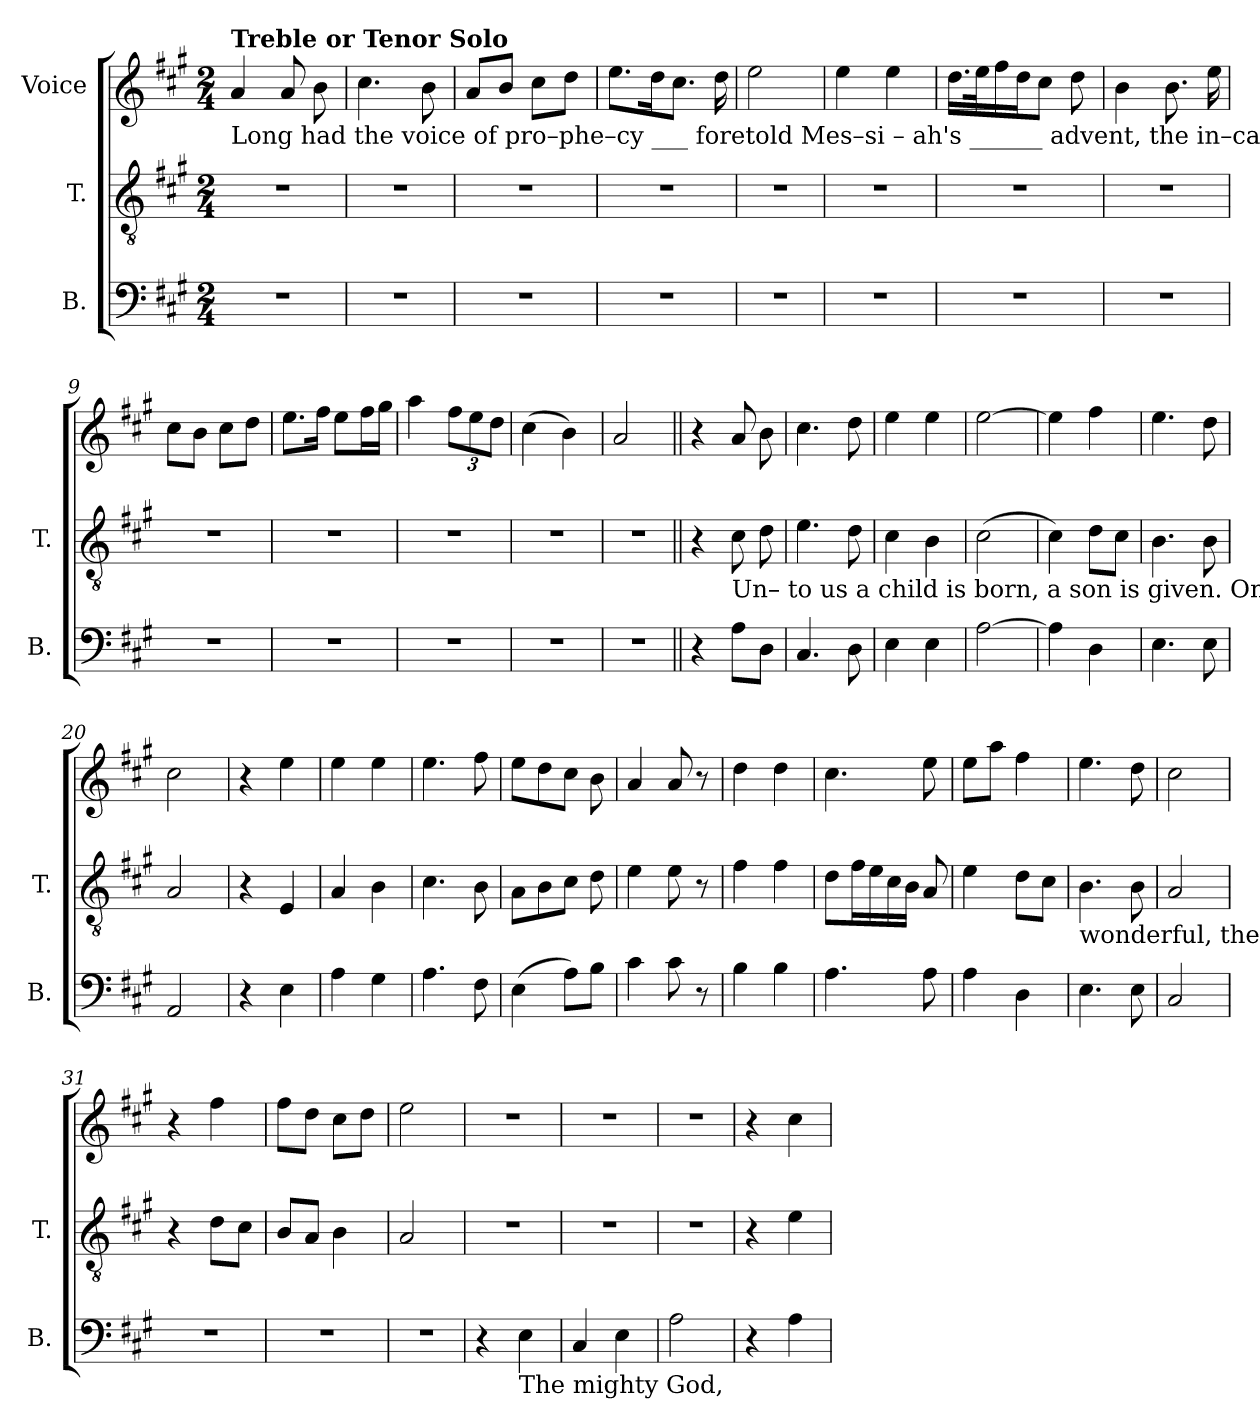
**kern	**kern	**kern
*part3	*part2	*part1
*staff3	*staff2	*staff1
*I"B.	*I"T.	*I"Voice
*I'B.	*I'T.	*
*clefF4	*clefGv2	*clefG2
*k[f#c#g#]	*k[f#c#g#]	*k[f#c#g#]
*M2/4	*M2/4	*M2/4
*MM90	*MM90	*MM90
=1	=1	=1
!	!	!LO:TX:a:B:t=Treble or Tenor Solo
!	!	!LO:TX:b:t=Long had the voice of pro–phe–cy ___  foretold   Mes–si – ah's ______ advent,  the  in–car – na  –  tion   of _____   the   Son       of        God.
2r	2r	4a/
.	.	8a/
.	.	8b\
=2	=2	=2
2r	2r	4.cc#\
.	.	8b\
=3	=3	=3
2r	2r	8a/L
.	.	8b/J
.	.	8cc#\L
.	.	8dd\J
=4	=4	=4
2r	2r	8.ee\L
.	.	16dd\K
.	.	8.cc#\J
.	.	16dd\
=5	=5	=5
2r	2r	2ee\
=6	=6	=6
2r	2r	4ee\
.	.	4ee\
=7	=7	=7
2r	2r	16.dd\LL
.	.	32ee\K
.	.	16ff#\
.	.	16dd\J
.	.	8cc#\J
.	.	8dd\
=8	=8	=8
2r	2r	4b\
.	.	8.b\
.	.	16ee\
=9	=9	=9
2r	2r	8cc#\L
.	.	8b\J
.	.	8cc#\L
.	.	8dd\J
=10	=10	=10
2r	2r	8.ee\L
.	.	16ff#\Jk
.	.	8ee\L
.	.	16ff#\L
.	.	16gg#\JJ
=11	=11	=11
2r	2r	4aa\
*	*	*Xbrackettup
.	.	12ff#\L
.	.	12ee\
.	.	12dd\J
=12	=12	=12
2r	2r	(4cc#\
.	.	4b\)
=13	=13	=13
2r	2r	2a/
!!LO:LB:g=z
=14||	=14||	=14||
4r	4r	4r
!	!LO:TX:b:t=Un– to  us  a  child  is   born,       a   son  is  given.        On  him  shall  lie  the  rule  of  nations,        and his name _____  shall    be    the	!
8A\L	8c#\	8a/
8D\J	8d\	8b\
=15	=15	=15
4.C#/	4.e\	4.cc#\
8D\	8d\	8dd\
=16	=16	=16
4E\	4c#\	4ee\
4E\	4B\	4ee\
=17	=17	=17
[2A\	(2c#\	[2ee\
=18	=18	=18
4A\]	4c#\)	4ee\]
4D\	8d\L	4ff#\
.	8c#\J	.
=19	=19	=19
4.E\	4.B\	4.ee\
8E\	8B\	8dd\
=20	=20	=20
2AA/	2A/	2cc#\
=21	=21	=21
4r	4r	4r
4E\	4E/	4ee\
=22	=22	=22
4A\	4A/	4ee\
4G#\	4B\	4ee\
=23	=23	=23
4.A\	4.c#\	4.ee\
8F#\	8B\	8ff#\
=24	=24	=24
(4E\	8A\L	8ee\L
.	8B\	8dd\
8A\L)	8c#\J	8cc#\J
8B\J	8d\	8b\
=25	=25	=25
4c#\	4e\	4a/
8c#\	8e\	8a/
8r	8r	8r
=26	=26	=26
4B\	4f#\	4dd\
4B\	4f#\	4dd\
=27	=27	=27
4.A\	8d\L	4.cc#\
.	16f#\L	.
.	16e\	.
.	16c#\	.
.	16B\JJ	.
8A\	8A/	8ee\
=28	=28	=28
4A\	4e\	8ee\L
.	.	8aa\J
4D\	8d\L	4ff#\
.	8c#\J	.
!!LO:LB:g=z
=29	=29	=29
!	!LO:TX:b:t=wonderful,          the     coun–se  –  lor,                                           The mighty God,     the  ev –er  –  las             –       ting  sire, the prince of peace.	!
4.E\	4.B\	4.ee\
8E\	8B\	8dd\
=30	=30	=30
2C#/	2A/	2cc#\
=31	=31	=31
2r	4r	4r
.	8d\L	4ff#\
.	8c#\J	.
=32	=32	=32
2r	8B/L	8ff#\L
.	8A/J	8dd\J
.	4B\	8cc#\L
.	.	8dd\J
=33	=33	=33
2r	2A/	2ee\
=34	=34	=34
4r	2r	2r
!LO:TX:b:t=The mighty God,	!	!
4E\	.	.
=35	=35	=35
4C#/	2r	2r
4E\	.	.
=36	=36	=36
2A\	2r	2r
=37	=37	=37
4r	4r	4r
4A\	4e\	4cc#\
=	=	=
*-	*-	*-
